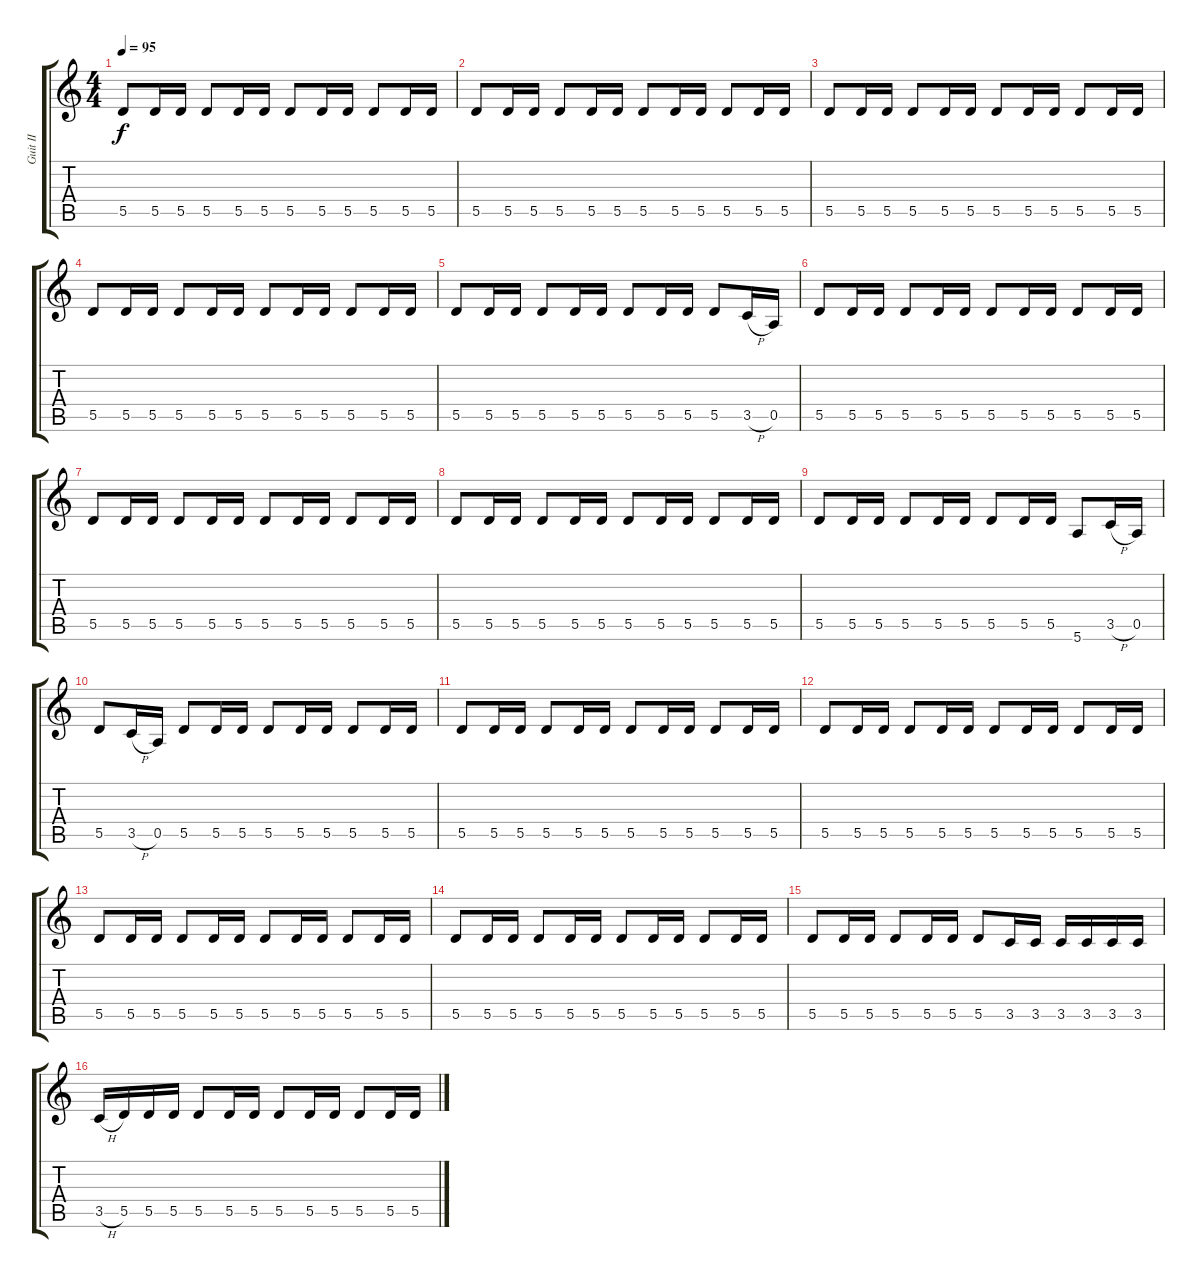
\track ("Guit II" "Guit II") {instrument electricguitarmuted}
\staff {score tabs}
\tuning (E4 B3 G3 D3 A2 E2) {hide}
\ts (4 4)
\tempo 95
\clef g2
\ks c
5.5.8{dy f} 5.5.16 5.5.16 5.5.8 5.5.16 5.5.16 5.5.8 5.5.16 5.5.16 5.5.8 5.5.16 5.5.16 |
5.5.8 5.5.16 5.5.16 5.5.8 5.5.16 5.5.16 5.5.8 5.5.16 5.5.16 5.5.8 5.5.16 5.5.16 |
5.5.8 5.5.16 5.5.16 5.5.8 5.5.16 5.5.16 5.5.8 5.5.16 5.5.16 5.5.8 5.5.16 5.5.16 |
5.5.8 5.5.16 5.5.16 5.5.8 5.5.16 5.5.16 5.5.8 5.5.16 5.5.16 5.5.8 5.5.16 5.5.16 |
5.5.8 5.5.16 5.5.16 5.5.8 5.5.16 5.5.16 5.5.8 5.5.16 5.5.16 5.5.8 3.5{h}.16 0.5.16 |
5.5.8 5.5.16 5.5.16 5.5.8 5.5.16 5.5.16 5.5.8 5.5.16 5.5.16 5.5.8 5.5.16 5.5.16 |
5.5.8 5.5.16 5.5.16 5.5.8 5.5.16 5.5.16 5.5.8 5.5.16 5.5.16 5.5.8 5.5.16 5.5.16 |
5.5.8 5.5.16 5.5.16 5.5.8 5.5.16 5.5.16 5.5.8 5.5.16 5.5.16 5.5.8 5.5.16 5.5.16 |
5.5.8 5.5.16 5.5.16 5.5.8 5.5.16 5.5.16 5.5.8 5.5.16 5.5.16 5.6.8 3.5{h}.16 0.5.16 |
5.5.8 3.5{h}.16 0.5.16 5.5.8 5.5.16 5.5.16 5.5.8 5.5.16 5.5.16 5.5.8 5.5.16 5.5.16 |
5.5.8 5.5.16 5.5.16 5.5.8 5.5.16 5.5.16 5.5.8 5.5.16 5.5.16 5.5.8 5.5.16 5.5.16 |
5.5.8 5.5.16 5.5.16 5.5.8 5.5.16 5.5.16 5.5.8 5.5.16 5.5.16 5.5.8 5.5.16 5.5.16 |
5.5.8 5.5.16 5.5.16 5.5.8 5.5.16 5.5.16 5.5.8 5.5.16 5.5.16 5.5.8 5.5.16 5.5.16 |
5.5.8 5.5.16 5.5.16 5.5.8 5.5.16 5.5.16 5.5.8 5.5.16 5.5.16 5.5.8 5.5.16 5.5.16 |
5.5.8 5.5.16 5.5.16 5.5.8 5.5.16 5.5.16 5.5.8 3.5.16 3.5.16 3.5.16 3.5.16 3.5.16 3.5.16 |
3.5{h}.16 5.5.16 5.5.16 5.5.16 5.5.8 5.5.16 5.5.16 5.5.8 5.5.16 5.5.16 5.5.8 5.5.16 5.5.16
